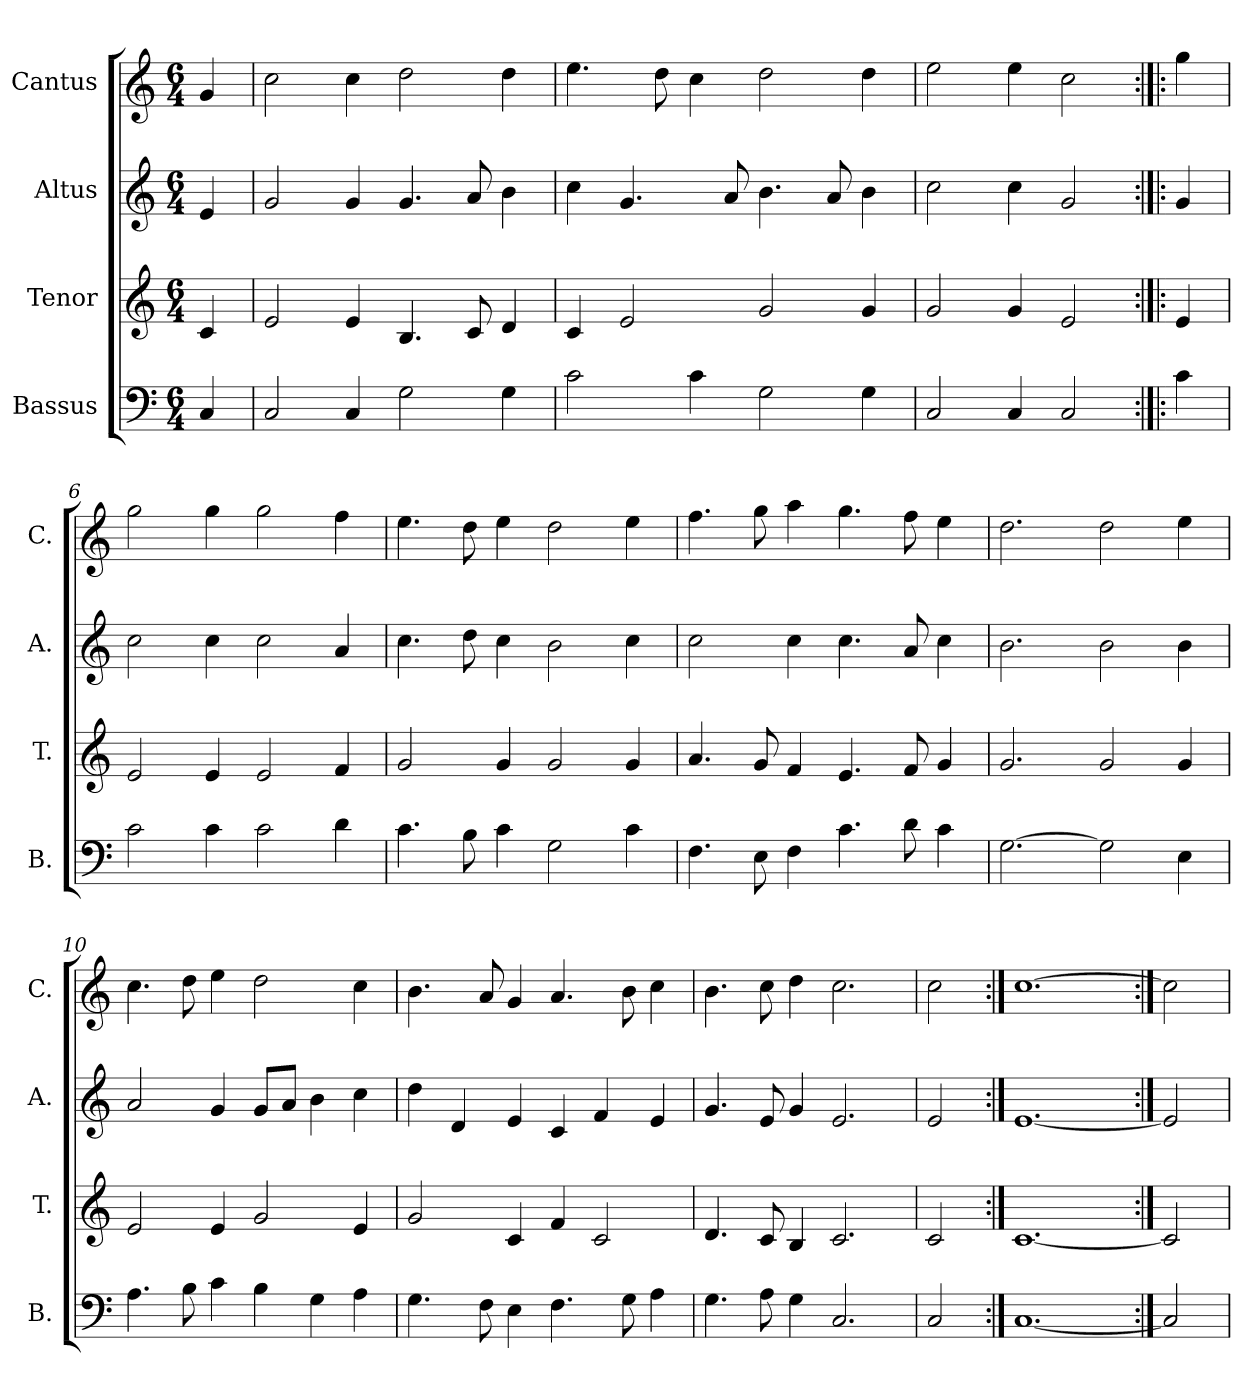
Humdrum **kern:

**kern	**kern	**kern	**kern
*part4	*part3	*part2	*part1
*staff4	*staff3	*staff2	*staff1
*I"Bassus	*I"Tenor	*I"Altus	*I"Cantus
*I'B.	*I'T.	*I'A.	*I'C.
*clefF4	*clefG2	*clefG2	*clefG2
*k[]	*k[]	*k[]	*k[]
*C:	*C:	*C:	*C:
*M6/4	*M6/4	*M6/4	*M6/4
=1	=1	=1	=1
4C/	4c/	4e/	4g/
=2	=2	=2	=2
2C/	2e/	2g/	2cc\
4C/	4e/	4g/	4cc\
2G\	4.B/	4.g/	2dd\
.	8c/	8a/	.
4G\	4d/	4b\	4dd\
=3	=3	=3	=3
2c\	4c/	4cc\	4.ee\
.	2e/	4.g/	.
.	.	.	8dd\
4c\	.	.	4cc\
.	.	8a/	.
2G\	2g/	4.b\	2dd\
.	.	8a/	.
4G\	4g/	4b\	4dd\
=4	=4	=4	=4
2C/	2g/	2cc\	2ee\
4C/	4g/	4cc\	4ee\
2C/	2e/	2g/	2cc\
=5:|!|:	=5:|!|:	=5:|!|:	=5:|!|:
4c\	4e/	4g/	4gg\
=6	=6	=6	=6
2c\	2e/	2cc\	2gg\
4c\	4e/	4cc\	4gg\
2c\	2e/	2cc\	2gg\
4d\	4f/	4a/	4ff\
=7	=7	=7	=7
4.c\	2g/	4.cc\	4.ee\
8B\	.	8dd\	8dd\
4c\	4g/	4cc\	4ee\
2G\	2g/	2b\	2dd\
4c\	4g/	4cc\	4ee\
!!LO:LB:g=z
=8	=8	=8	=8
4.F\	4.a/	2cc\	4.ff\
8E\	8g/	.	8gg\
4F\	4f/	4cc\	4aa\
4.c\	4.e/	4.cc\	4.gg\
8d\	8f/	8a/	8ff\
4c\	4g/	4cc\	4ee\
=9	=9	=9	=9
[2.G\	2.g/	2.b\	2.dd\
2G\]	2g/	2b\	2dd\
4E\	4g/	4b\	4ee\
=10	=10	=10	=10
4.A\	2e/	2a/	4.cc\
8B\	.	.	8dd\
4c\	4e/	4g/	4ee\
4B\	2g/	8g/L	2dd\
.	.	8a/J	.
4G\	.	4b\	.
4A\	4e/	4cc\	4cc\
=11	=11	=11	=11
4.G\	2g/	4dd\	4.b\
.	.	4d/	.
8F\	.	.	8a/
4E\	4c/	4e/	4g/
4.F\	4f/	4c/	4.a/
.	2c/	4f/	.
8G\	.	.	8b\
4A\	.	4e/	4cc\
=12	=12	=12	=12
4.G\	4.d/	4.g/	4.b\
8A\	8c/	8e/	8cc\
4G\	4B/	4g/	4dd\
2.C/	2.c/	2.e/	2.cc\
=13	=13	=13	=13
2C/	2c/	2e/	2cc\
=14:|!	=14:|!	=14:|!	=14:|!
[1.C/	[1.c/	[1.e/	[1.cc\
=15:|!	=15:|!	=15:|!	=15:|!
2C/]	2c/]	2e/]	2cc\]
=	=	=	=
*-	*-	*-	*-
